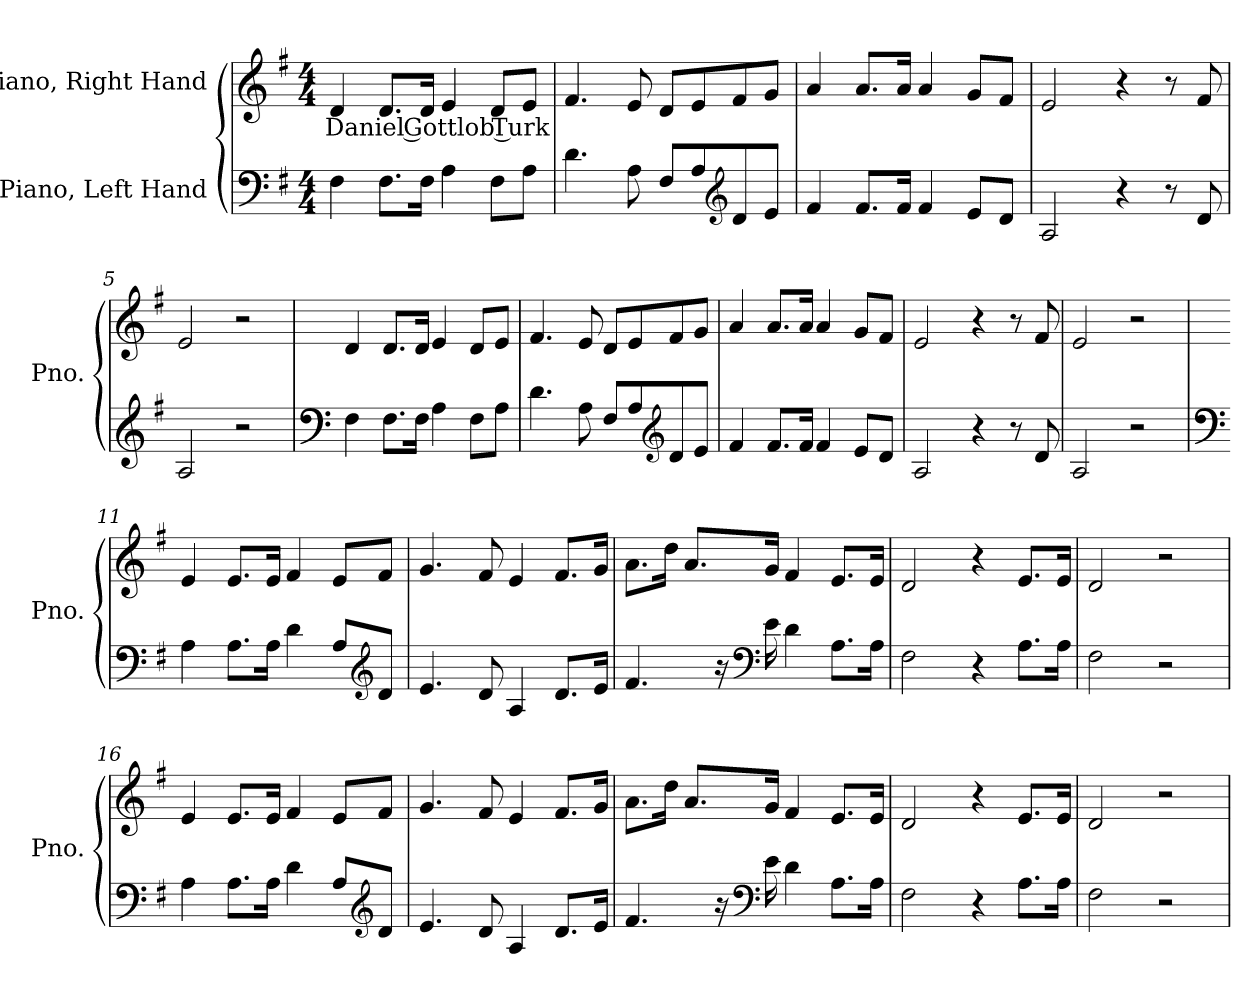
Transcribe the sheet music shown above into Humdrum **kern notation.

**kern	**kern	**text
*part2	*part1	*part1
*staff2	*staff1	*staff1
*I"Piano, Left Hand	*I"Piano, Right Hand	*
*I'Pno.	*I'Pno.	*
*clefF4	*clefG2	*
*k[f#]	*k[f#]	*
*M4/4	*M4/4	*
*MM100	*MM100	*
=1	=1	=1
!	!	!LO:LY:b
4F#\	4d/	Daniel Gottlob Turk
8.F#\L	8.d/L	.
16F#\Jk	16d/Jk	.
4A\	4e/	.
8F#\L	8d/L	.
8A\J	8e/J	.
=2	=2	=2
4.d\	4.f#/	.
8A\	8e/	.
8F#/L	8d/L	.
8A/	8e/	.
*clefG2	*	*
8d/	8f#/	.
8e/J	8g/J	.
=3	=3	=3
4f#/	4a/	.
8.f#/L	8.a/L	.
16f#/Jk	16a/Jk	.
4f#/	4a/	.
8e/L	8g/L	.
8d/J	8f#/J	.
!!LO:LB:g=z
=4	=4	=4
2A/	2e/	.
4r	4r	.
8r	8r	.
8d/	8f#/	.
=5	=5	=5
2A/	2e/	.
2r	2r	.
=6	=6	=6
*clefF4	*	*
4F#\	4d/	.
8.F#\L	8.d/L	.
16F#\Jk	16d/Jk	.
4A\	4e/	.
8F#\L	8d/L	.
8A\J	8e/J	.
=7	=7	=7
4.d\	4.f#/	.
8A\	8e/	.
8F#/L	8d/L	.
8A/	8e/	.
*clefG2	*	*
8d/	8f#/	.
8e/J	8g/J	.
=8	=8	=8
4f#/	4a/	.
8.f#/L	8.a/L	.
16f#/Jk	16a/Jk	.
4f#/	4a/	.
8e/L	8g/L	.
8d/J	8f#/J	.
=9	=9	=9
2A/	2e/	.
4r	4r	.
8r	8r	.
8d/	8f#/	.
=10	=10	=10
2A/	2e/	.
2r	2r	.
!!LO:LB:g=z
=11	=11	=11
*clefF4	*	*
4A\	4e/	.
8.A\L	8.e/L	.
16A\Jk	16e/Jk	.
4d\	4f#/	.
8A/L	8e/L	.
*clefG2	*	*
8d/J	8f#/J	.
=12	=12	=12
4.e/	4.g/	.
8d/	8f#/	.
4A/	4e/	.
8.d/L	8.f#/L	.
16e/Jk	16g/Jk	.
=13	=13	=13
4.f#/	8.a\L	.
.	16dd\Jk	.
.	8.a/L	.
16r	.	.
*clefF4	*	*
16e\	16g/Jk	.
4d\	4f#/	.
8.A\L	8.e/L	.
16A\Jk	16e/Jk	.
=14	=14	=14
2F#\	2d/	.
4r	4r	.
8.A\L	8.e/L	.
16A\Jk	16e/Jk	.
=15	=15	=15
2F#\	2d/	.
2r	2r	.
!!LO:LB:g=z
=16	=16	=16
4A\	4e/	.
8.A\L	8.e/L	.
16A\Jk	16e/Jk	.
4d\	4f#/	.
8A/L	8e/L	.
*clefG2	*	*
8d/J	8f#/J	.
=17	=17	=17
4.e/	4.g/	.
8d/	8f#/	.
4A/	4e/	.
8.d/L	8.f#/L	.
16e/Jk	16g/Jk	.
=18	=18	=18
4.f#/	8.a\L	.
.	16dd\Jk	.
.	8.a/L	.
16r	.	.
*clefF4	*	*
16e\	16g/Jk	.
4d\	4f#/	.
8.A\L	8.e/L	.
16A\Jk	16e/Jk	.
=19	=19	=19
2F#\	2d/	.
4r	4r	.
8.A\L	8.e/L	.
16A\Jk	16e/Jk	.
=20	=20	=20
2F#\	2d/	.
2r	2r	.
=	=	=
*-	*-	*-
